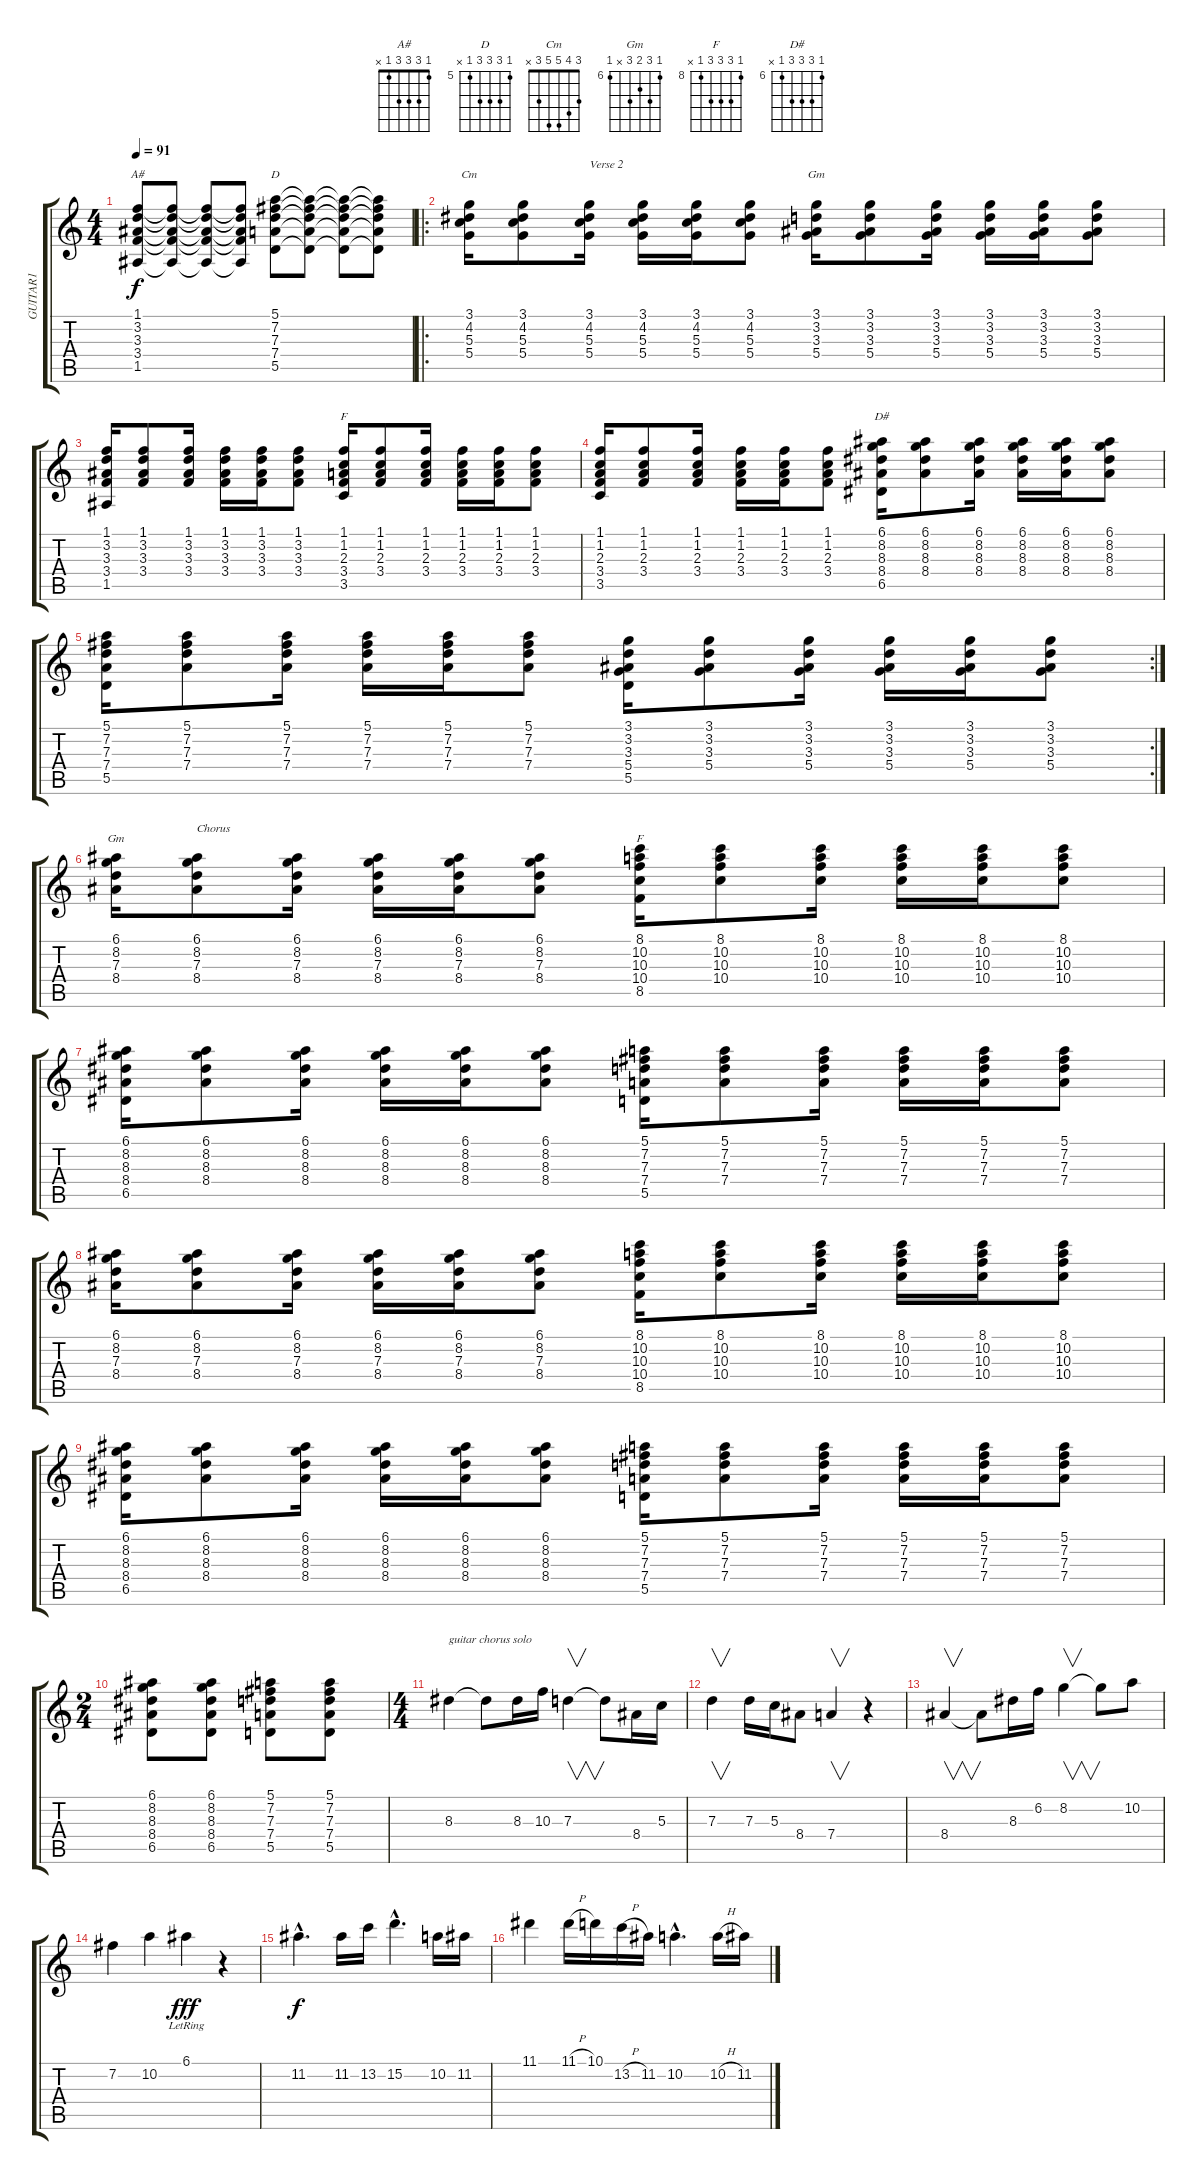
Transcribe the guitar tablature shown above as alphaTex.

\track ("GUITAR1" "GUITAR1") {instrument overdrivenguitar}
\staff {score tabs}
\tuning (E4 B3 G3 D3 A2 E2) {hide}
\chord ("A#" 1 3 3 3 1 x)
\chord ("D" 5 7 7 7 5 x) {firstfret 5}
\chord ("Cm" 3 4 5 5 3 x)
\chord ("Gm" 3 3 3 5 5 3)
\chord ("F" 1 1 2 3 3 1)
\chord ("D#" 6 8 8 8 6 x) {firstfret 6}
\chord ("Gm" 6 8 7 8 x 6) {firstfret 6}
\chord ("F" 8 10 10 10 8 x) {firstfret 8}
\ts (4 4)
\tempo 91
\clef g2
\ks c
(1.1 3.2 3.3 3.4 1.5).8{ch "A#" dy f} (1.1{t} 3.2{t} 3.3{t} 3.4{t} 1.5{t}).8 (1.1{t} 3.2{t} 3.3{t} 3.4{t} 1.5{t}).8 (1.1{t} 3.2{t} 3.3{t} 3.4{t} 1.5{t}).8 (5.1 7.2 7.3 7.4 5.5).8{ch "D"} (5.1{t} 7.2{t} 7.3{t} 7.4{t} 5.5{t}).8 (5.1{t} 7.2{t} 7.3{t} 7.4{t} 5.5{t}).8 (5.1{t} 7.2{t} 7.3{t} 7.4{t} 5.5{t}).8 |
\ro
(3.1 4.2 5.3 5.4).16{ch "Cm"} (3.1 4.2 5.3 5.4).8 (3.1 4.2 5.3 5.4).16{txt "Verse 2"} (3.1 4.2 5.3 5.4).16 (3.1 4.2 5.3 5.4).16 (3.1 4.2 5.3 5.4).8 (3.1 3.2 3.3 5.4).16{ch "Gm"} (3.1 3.2 3.3 5.4).8 (3.1 3.2 3.3 5.4).16 (3.1 3.2 3.3 5.4).16 (3.1 3.2 3.3 5.4).16 (3.1 3.2 3.3 5.4).8 |
(1.1 3.2 3.3 3.4 1.5).16 (1.1 3.2 3.3 3.4).8 (1.1 3.2 3.3 3.4).16 (1.1 3.2 3.3 3.4).16 (1.1 3.2 3.3 3.4).16 (1.1 3.2 3.3 3.4).8 (1.1 1.2 2.3 3.4 3.5).16{ch "F"} (1.1 1.2 2.3 3.4).8 (1.1 1.2 2.3 3.4).16 (1.1 1.2 2.3 3.4).16 (1.1 1.2 2.3 3.4).16 (1.1 1.2 2.3 3.4).8 |
(1.1 1.2 2.3 3.4 3.5).16 (1.1 1.2 2.3 3.4).8 (1.1 1.2 2.3 3.4).16 (1.1 1.2 2.3 3.4).16 (1.1 1.2 2.3 3.4).16 (1.1 1.2 2.3 3.4).8 (6.1 8.2 8.3 8.4 6.5).16{ch "D#"} (6.1 8.2 8.3 8.4).8 (6.1 8.2 8.3 8.4).16 (6.1 8.2 8.3 8.4).16 (6.1 8.2 8.3 8.4).16 (6.1 8.2 8.3 8.4).8 |
\rc 2
(5.1 7.2 7.3 7.4 5.5).16 (5.1 7.2 7.3 7.4).8 (5.1 7.2 7.3 7.4).16 (5.1 7.2 7.3 7.4).16 (5.1 7.2 7.3 7.4).16 (5.1 7.2 7.3 7.4).8 (3.1 3.2 3.3 5.4 5.5).16 (3.1 3.2 3.3 5.4).8 (3.1 3.2 3.3 5.4).16 (3.1 3.2 3.3 5.4).16 (3.1 3.2 3.3 5.4).16 (3.1 3.2 3.3 5.4).8 |
(6.1 8.2 7.3 8.4).16{ch "Gm"} (6.1 8.2 7.3 8.4).8{txt "Chorus"} (6.1 8.2 7.3 8.4).16 (6.1 8.2 7.3 8.4).16 (6.1 8.2 7.3 8.4).16 (6.1 8.2 7.3 8.4).8 (8.1 10.2 10.3 10.4 8.5).16{ch "F"} (8.1 10.2 10.3 10.4).8 (8.1 10.2 10.3 10.4).16 (8.1 10.2 10.3 10.4).16 (8.1 10.2 10.3 10.4).16 (8.1 10.2 10.3 10.4).8 |
(6.1 8.2 8.3 8.4 6.5).16 (6.1 8.2 8.3 8.4).8 (6.1 8.2 8.3 8.4).16 (6.1 8.2 8.3 8.4).16 (6.1 8.2 8.3 8.4).16 (6.1 8.2 8.3 8.4).8 (5.1 7.2 7.3 7.4 5.5).16 (5.1 7.2 7.3 7.4).8 (5.1 7.2 7.3 7.4).16 (5.1 7.2 7.3 7.4).16 (5.1 7.2 7.3 7.4).16 (5.1 7.2 7.3 7.4).8 |
(6.1 8.2 7.3 8.4).16 (6.1 8.2 7.3 8.4).8 (6.1 8.2 7.3 8.4).16 (6.1 8.2 7.3 8.4).16 (6.1 8.2 7.3 8.4).16 (6.1 8.2 7.3 8.4).8 (8.1 10.2 10.3 10.4 8.5).16 (8.1 10.2 10.3 10.4).8 (8.1 10.2 10.3 10.4).16 (8.1 10.2 10.3 10.4).16 (8.1 10.2 10.3 10.4).16 (8.1 10.2 10.3 10.4).8 |
(6.1 8.2 8.3 8.4 6.5).16 (6.1 8.2 8.3 8.4).8 (6.1 8.2 8.3 8.4).16 (6.1 8.2 8.3 8.4).16 (6.1 8.2 8.3 8.4).16 (6.1 8.2 8.3 8.4).8 (5.1 7.2 7.3 7.4 5.5).16 (5.1 7.2 7.3 7.4).8 (5.1 7.2 7.3 7.4).16 (5.1 7.2 7.3 7.4).16 (5.1 7.2 7.3 7.4).16 (5.1 7.2 7.3 7.4).8 |
\ts (2 4)
(6.1 8.2 8.3 8.4 6.5).8 (6.1 8.2 8.3 8.4 6.5).8 (5.1 7.2 7.3 7.4 5.5).8 (5.1 7.2 7.3 7.4 5.5).8 |
\ts (4 4)
8.3.4{txt "guitar chorus solo" balance 0 instrument distortionguitar} 8.3{t}.8 8.3.16 10.3.16 7.3.4{v} 7.3{t}.8 8.4.16 5.3.16 |
7.3.4{v} 7.3.16 5.3.16 8.4.8 7.4.4{v} r.4 |
8.4.4{v} 8.4{t}.8 8.3.16 6.2.16 8.2.4{v} 8.2{t}.8 10.2.8 |
7.2.4 10.2.4 6.1{lr}.4{dy fff} r.4 |
11.2{hac}.4{d dy f} 11.2.16 13.2.16 15.2{hac}.4{d} 10.2.16 11.2.16 |
11.1.4 11.1{h}.16 10.1.16 13.2{h}.16 11.2.16 10.2{hac}.4{d} 10.2{h}.16 11.2.16
